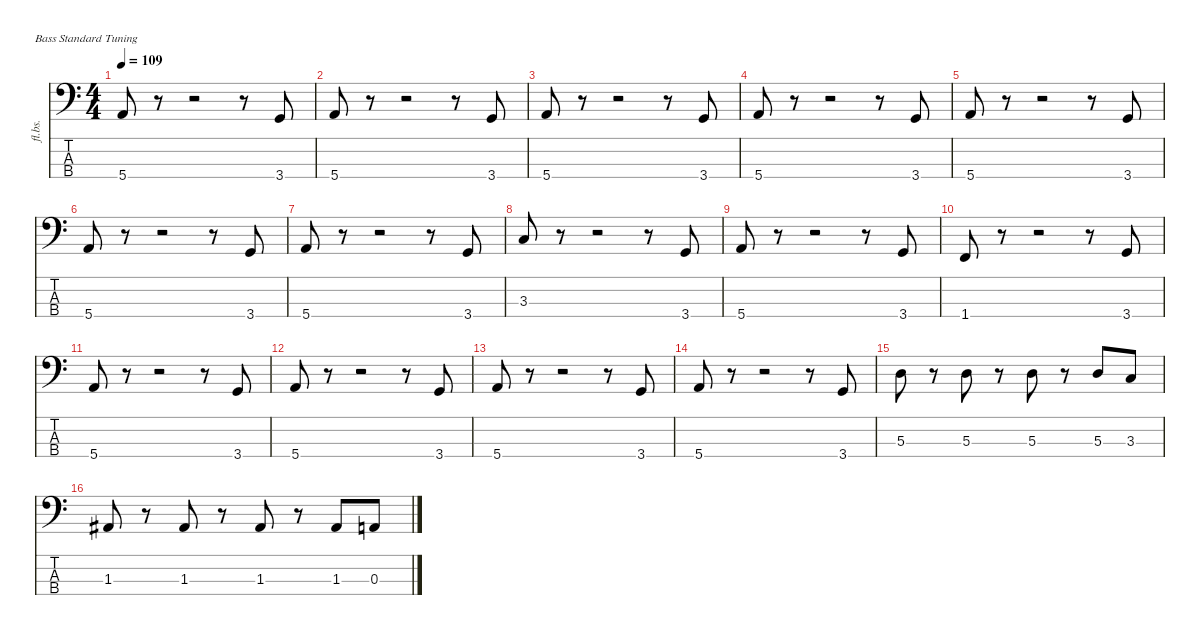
\defaultSystemsLayout 4
\hideDynamics
\bracketExtendMode nobrackets
\otherSystemsTrackNameOrientation horizontal
\track ("Bass" "fl.bs.") {instrument fretlessbass}
\staff {score tabs}
\tuning (G2 D2 A1 E1)
\ts (4 4)
\tempo 109
\clef f4
\ks c
5.4.8{dy f} r.8 r.2 r.8 3.4.8 |
5.4.8 r.8 r.2 r.8 3.4.8 |
5.4.8 r.8 r.2 r.8 3.4.8 |
5.4.8 r.8 r.2 r.8 3.4.8 |
5.4.8 r.8 r.2 r.8 3.4.8 |
5.4.8 r.8 r.2 r.8 3.4.8 |
5.4.8 r.8 r.2 r.8 3.4.8 |
3.3.8 r.8 r.2 r.8 3.4.8 |
5.4.8 r.8 r.2 r.8 3.4.8 |
1.4.8 r.8 r.2 r.8 3.4.8 |
5.4.8 r.8 r.2 r.8 3.4.8 |
5.4.8 r.8 r.2 r.8 3.4.8 |
5.4.8 r.8 r.2 r.8 3.4.8 |
5.4.8 r.8 r.2 r.8 3.4.8 |
5.3.8 r.8 5.3.8 r.8 5.3.8 r.8 5.3.8 3.3.8 |
1.3{acc #}.8 r.8 1.3{acc #}.8 r.8 1.3{acc #}.8 r.8 1.3{acc #}.8 0.3.8
